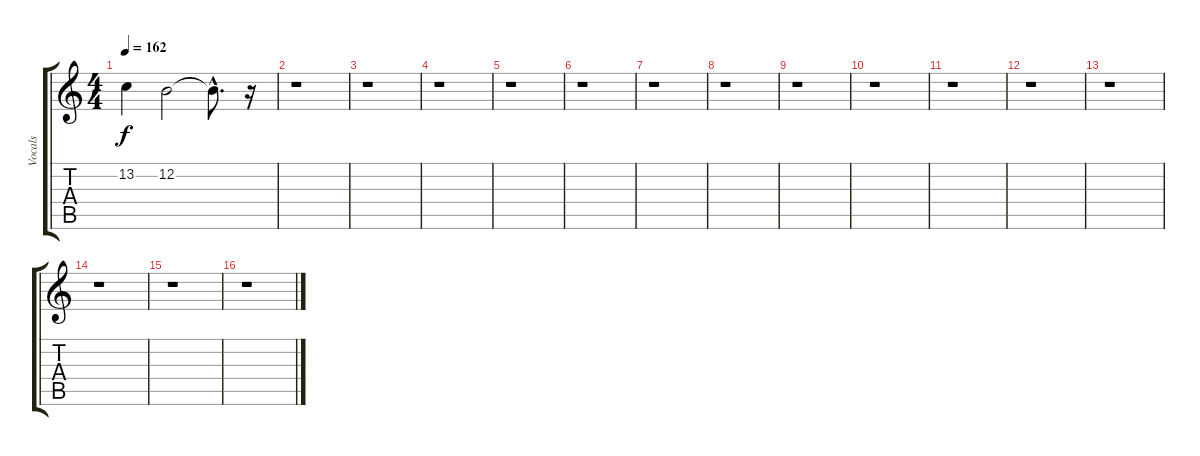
\track ("Vocals" "Vocals") {instrument lead2sawtooth}
\staff {score tabs}
\tuning (E4 B3 G3 D3 A2 E2) {hide}
\ts (4 4)
\tempo 162
\clef g2
\ks c
13.2.4{dy f} 12.2.2 12.2{hac t}.8{d} r.16 |
r.1 |
\section ("" "")
r.1 |
r.1 |
r.1 |
r.1 |
r.1 |
r.1 |
r.1 |
r.1 |
r.1 |
r.1 |
r.1 |
r.1 |
r.1 |
r.1
